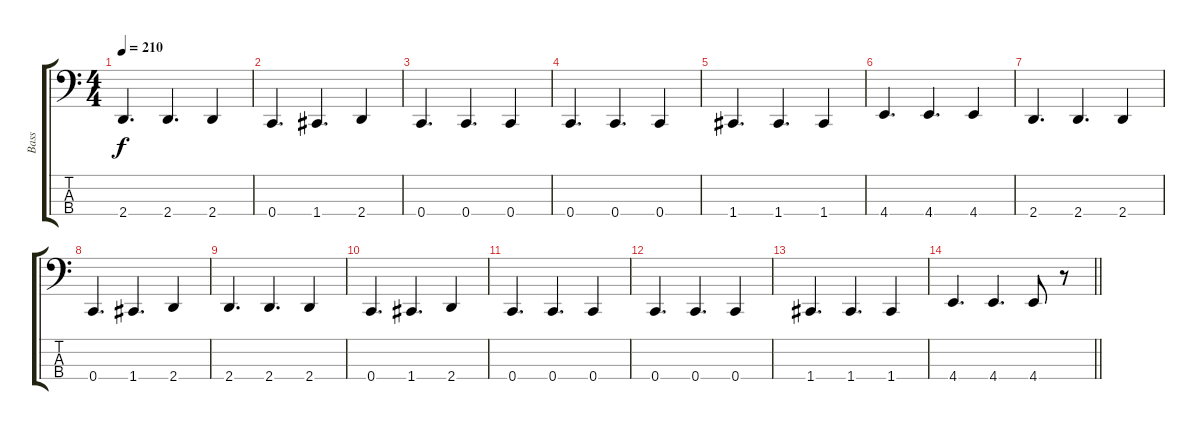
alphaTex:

\track ("Bass" "Bass") {instrument electricbassfinger}
\staff {score tabs}
\tuning (Eb2 Bb1 F1 C1) {hide}
\ts (4 4)
\tempo 210
\clef f4
\ks c
2.4.4{d dy f} 2.4.4{d} 2.4.4 |
0.4.4{d} 1.4.4{d} 2.4.4 |
0.4.4{d} 0.4.4{d} 0.4.4 |
0.4.4{d} 0.4.4{d} 0.4.4 |
1.4.4{d} 1.4.4{d} 1.4.4 |
4.4.4{d} 4.4.4{d} 4.4.4 |
2.4.4{d} 2.4.4{d} 2.4.4 |
0.4.4{d} 1.4.4{d} 2.4.4 |
2.4.4{d} 2.4.4{d} 2.4.4 |
0.4.4{d} 1.4.4{d} 2.4.4 |
0.4.4{d} 0.4.4{d} 0.4.4 |
0.4.4{d} 0.4.4{d} 0.4.4 |
1.4.4{d} 1.4.4{d} 1.4.4 |
\barLineRight lightlight
4.4.4{d} 4.4.4{d} 4.4.8 r.8
